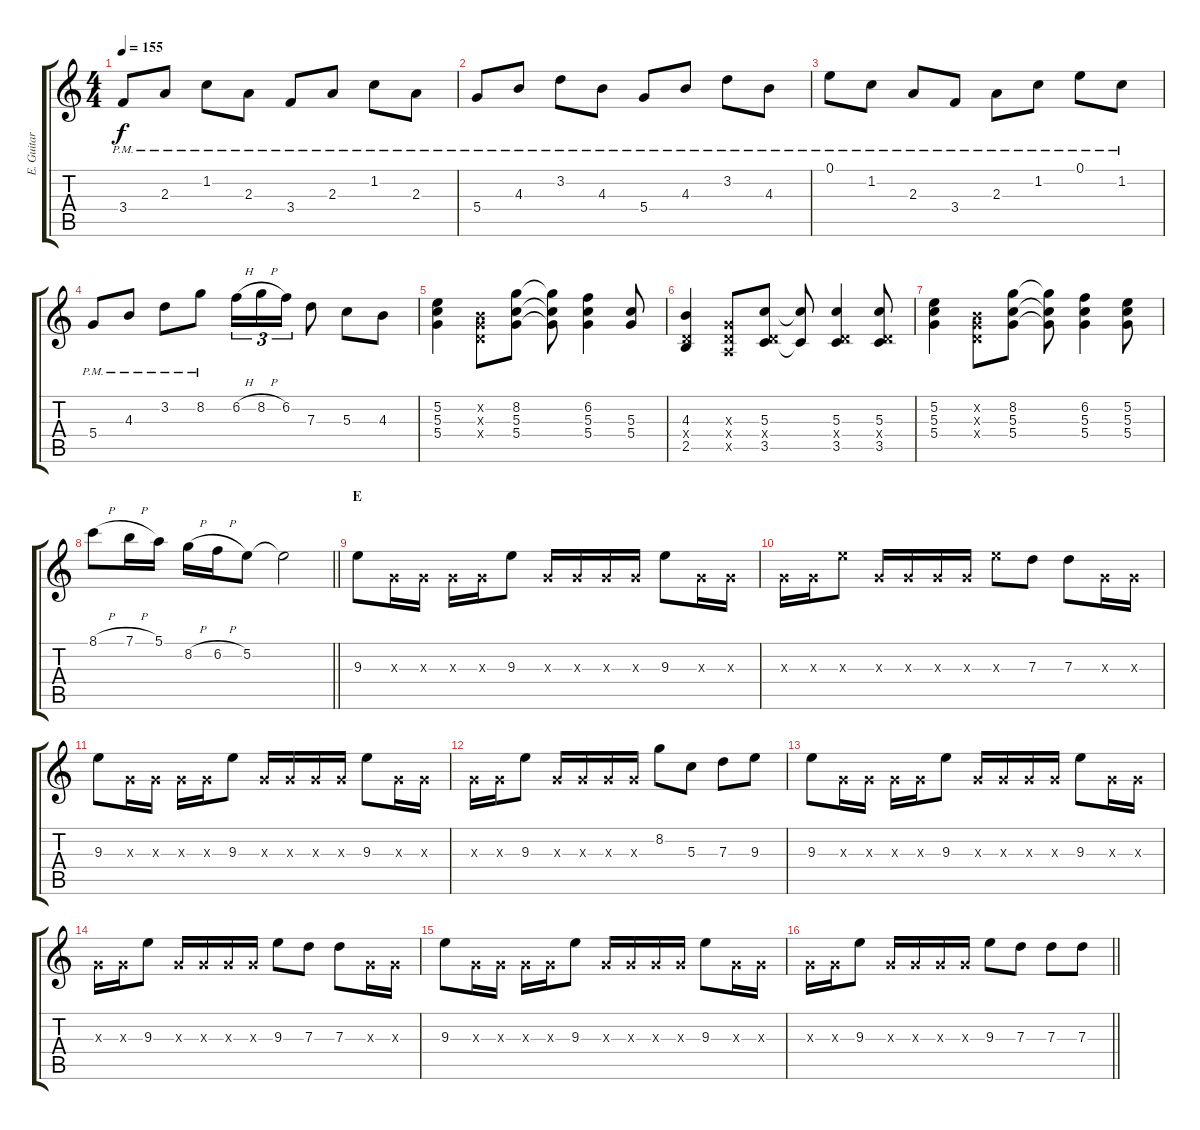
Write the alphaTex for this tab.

\track ("E. Guitar I" "E. Guitar ") {instrument overdrivenguitar}
\staff {score tabs}
\tuning (E4 B3 G3 D3 A2 E2) {hide}
\ts (4 4)
\tempo 155
\clef g2
\ks c
3.4{pm}.8{dy f} 2.3{pm}.8 1.2{pm}.8 2.3{pm}.8 3.4{pm}.8 2.3{pm}.8 1.2{pm}.8 2.3{pm}.8 |
5.4{pm}.8 4.3{pm}.8 3.2{pm}.8 4.3{pm}.8 5.4{pm}.8 4.3{pm}.8 3.2{pm}.8 4.3{pm}.8 |
0.1{pm}.8 1.2{pm}.8 2.3{pm}.8 3.4{pm}.8 2.3{pm}.8 1.2{pm}.8 0.1{pm}.8 1.2{pm}.8 |
5.4{pm}.8 4.3{pm}.8 3.2{pm}.8 8.2{pm}.8 6.2{h}.16{tu (3 2)} 8.2{h}.16{tu (3 2)} 6.2.16{tu (3 2)} 7.3.8 5.3.8 4.3.8 |
(5.2 5.3 5.4).4 (0.2{x} 0.3{x} 0.4{x}).8 (8.2 5.3 5.4).8 (8.2{t} 5.3{t} 5.4{t}).8 (6.2 5.3 5.4).4 (5.3 5.4).8 |
(4.3 0.4{x} 2.5).4 (0.3{x} 0.4{x} 0.5{x}).8 (5.3 0.4{x} 3.5).8 (5.3{t} 3.5{t}).8 (5.3 0.4{x} 3.5).4 (5.3 0.4{x} 3.5).8 |
(5.2 5.3 5.4).4 (0.2{x} 0.3{x} 0.4{x}).8 (8.2 5.3 5.4).8 (8.2{t} 5.3{t} 5.4{t}).8 (6.2 5.3 5.4).4 (5.2 5.3 5.4).8 |
\barLineRight lightlight
8.1{h}.8 7.1{h}.16 5.1.16 8.2{h}.16 6.2{h}.16 5.2.8 5.2{t}.2 |
\section ("" "E")
9.3.8 0.3{x}.16 0.3{x}.16 0.3{x}.16 0.3{x}.16 9.3.8 0.3{x}.16 0.3{x}.16 0.3{x}.16 0.3{x}.16 9.3.8 0.3{x}.16 0.3{x}.16 |
0.3{x}.16 0.3{x}.16 9.3{x}.8 0.3{x}.16 0.3{x}.16 0.3{x}.16 0.3{x}.16 9.3{x}.8 7.3.8 7.3.8 0.3{x}.16 0.3{x}.16 |
9.3.8 0.3{x}.16 0.3{x}.16 0.3{x}.16 0.3{x}.16 9.3.8 0.3{x}.16 0.3{x}.16 0.3{x}.16 0.3{x}.16 9.3.8 0.3{x}.16 0.3{x}.16 |
0.3{x}.16 0.3{x}.16 9.3.8 0.3{x}.16 0.3{x}.16 0.3{x}.16 0.3{x}.16 8.2.8 5.3.8 7.3.8 9.3.8 |
9.3.8 0.3{x}.16 0.3{x}.16 0.3{x}.16 0.3{x}.16 9.3.8 0.3{x}.16 0.3{x}.16 0.3{x}.16 0.3{x}.16 9.3.8 0.3{x}.16 0.3{x}.16 |
0.3{x}.16 0.3{x}.16 9.3.8 0.3{x}.16 0.3{x}.16 0.3{x}.16 0.3{x}.16 9.3.8 7.3.8 7.3.8 0.3{x}.16 0.3{x}.16 |
9.3.8 0.3{x}.16 0.3{x}.16 0.3{x}.16 0.3{x}.16 9.3.8 0.3{x}.16 0.3{x}.16 0.3{x}.16 0.3{x}.16 9.3.8 0.3{x}.16 0.3{x}.16 |
\barLineRight lightlight
0.3{x}.16 0.3{x}.16 9.3.8 0.3{x}.16 0.3{x}.16 0.3{x}.16 0.3{x}.16 9.3.8 7.3.8 7.3.8 7.3.8
